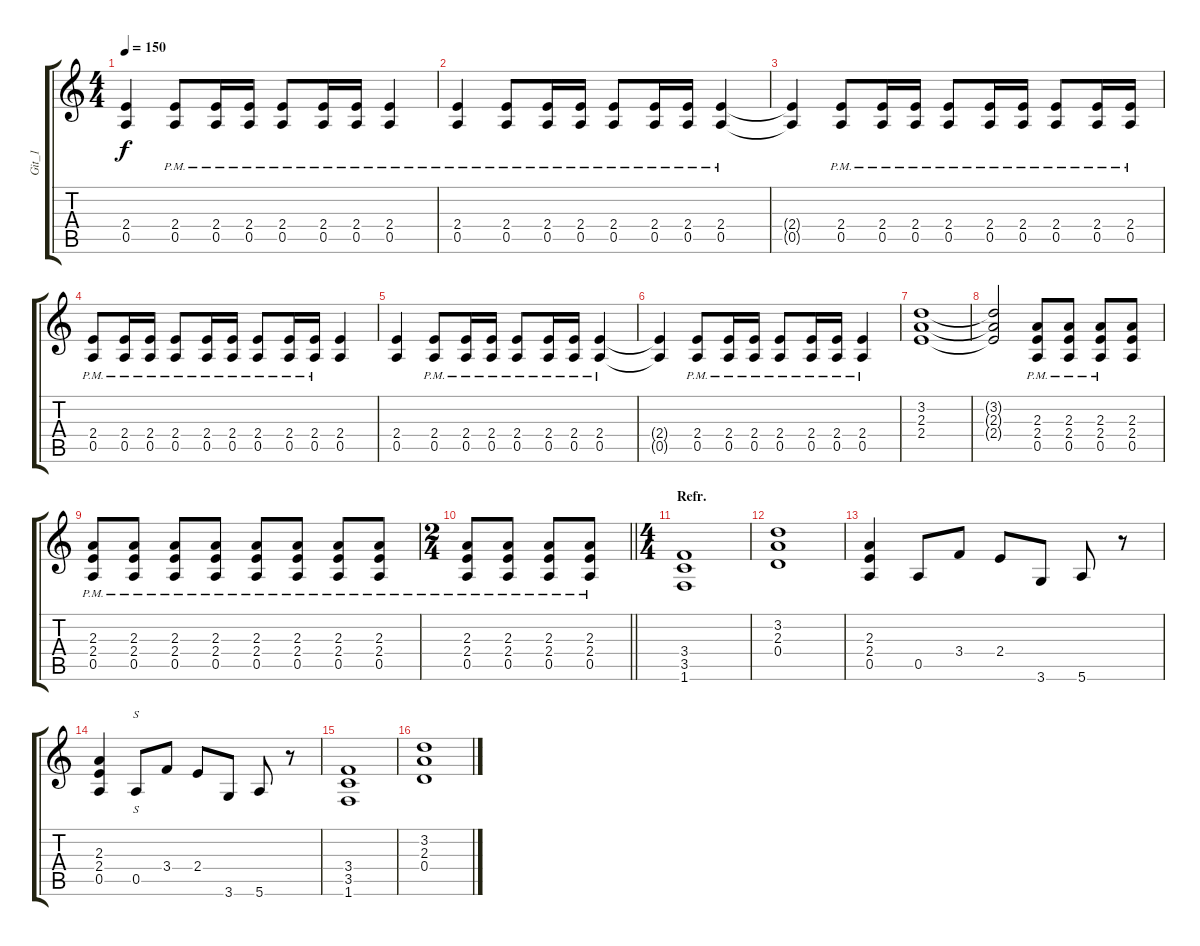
\track ("Git_1" "Git_1") {instrument distortionguitar}
\staff {score tabs}
\tuning (E4 B3 G3 D3 A2 E2) {hide}
\ts (4 4)
\tempo 150
\clef g2
\ks c
(2.4 0.5).4{dy f} (2.4 0.5{pm}).8 (2.4 0.5{pm}).16 (2.4 0.5{pm}).16 (2.4 0.5{pm}).8 (2.4 0.5{pm}).16 (2.4 0.5{pm}).16 (2.4 0.5{pm}).4 |
(2.4 0.5{pm}).4 (2.4 0.5{pm}).8 (2.4 0.5{pm}).16 (2.4 0.5{pm}).16 (2.4 0.5{pm}).8 (2.4 0.5{pm}).16 (2.4 0.5{pm}).16 (2.4 0.5{pm}).4 |
(2.4{t} 0.5{t}).4 (2.4 0.5{pm}).8 (2.4 0.5{pm}).16 (2.4 0.5{pm}).16 (2.4 0.5{pm}).8 (2.4 0.5{pm}).16 (2.4 0.5{pm}).16 (2.4 0.5{pm}).8 (2.4 0.5{pm}).16 (2.4 0.5{pm}).16 |
(2.4 0.5{pm}).8 (2.4 0.5{pm}).16 (2.4 0.5{pm}).16 (2.4 0.5{pm}).8 (2.4 0.5{pm}).16 (2.4 0.5{pm}).16 (2.4 0.5{pm}).8 (2.4 0.5{pm}).16 (2.4 0.5{pm}).16 (2.4 0.5).4 |
(2.4 0.5).4 (2.4 0.5{pm}).8 (2.4 0.5{pm}).16 (2.4 0.5{pm}).16 (2.4 0.5{pm}).8 (2.4 0.5{pm}).16 (2.4 0.5{pm}).16 (2.4 0.5{pm}).4 |
(2.4{t} 0.5{t}).4 (2.4 0.5{pm}).8 (2.4 0.5{pm}).16 (2.4 0.5{pm}).16 (2.4 0.5{pm}).8 (2.4 0.5{pm}).16 (2.4 0.5{pm}).16 (2.4 0.5{pm}).4 |
(3.2 2.3 2.4).1 |
(3.2{t} 2.3{t} 2.4{t}).2 (2.3{pm} 2.4{pm} 0.5{pm}).8 (2.3{pm} 2.4{pm} 0.5{pm}).8 (2.3{pm} 2.4{pm} 0.5{pm}).8 (2.3 2.4 0.5).8 |
(2.3{pm} 2.4{pm} 0.5{pm}).8 (2.3{pm} 2.4{pm} 0.5{pm}).8 (2.3{pm} 2.4{pm} 0.5{pm}).8 (2.3{pm} 2.4{pm} 0.5{pm}).8 (2.3{pm} 2.4{pm} 0.5{pm}).8 (2.3{pm} 2.4{pm} 0.5{pm}).8 (2.3{pm} 2.4{pm} 0.5{pm}).8 (2.3{pm} 2.4{pm} 0.5{pm}).8 |
\ts (2 4)
\barLineRight lightlight
(2.3{pm} 2.4{pm} 0.5{pm}).8 (2.3{pm} 2.4{pm} 0.5{pm}).8 (2.3{pm} 2.4{pm} 0.5{pm}).8 (2.3{pm} 2.4{pm} 0.5{pm}).8 |
\ts (4 4)
\section ("" "Refr.")
(3.4 3.5 1.6).1 |
(3.2 2.3 0.4).1 |
(2.3 2.4 0.5).4 0.5.8 3.4.8 2.4.8 3.6.8 5.6.8 r.8 |
(2.3 2.4 0.5).4 0.5.8{s} 3.4.8 2.4.8 3.6.8 5.6.8 r.8 |
(3.4 3.5 1.6).1 |
(3.2 2.3 0.4).1
